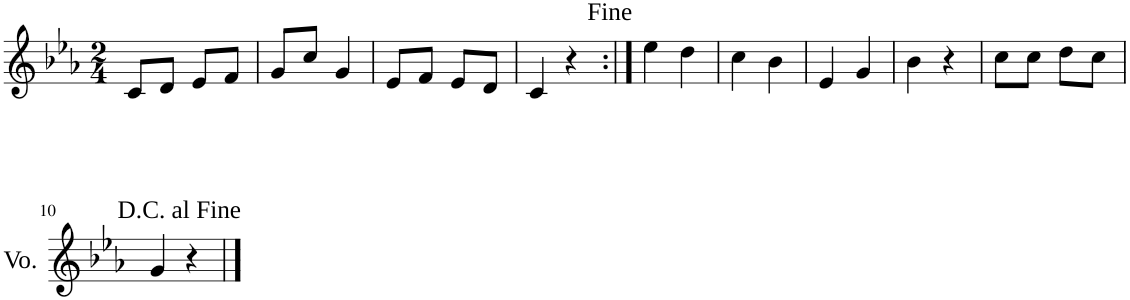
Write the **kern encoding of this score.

**kern
*part1
*staff1
*I"Voice
*I'Vo.
*clefG2
*k[b-e-a-]
*M2/4
=1
8c/L
8d/J
8e-/L
8f/J
=2
8g/L
8cc/J
4g/
=3
8e-/L
8f/J
8e-/L
8d/J
=4
4c/
4r
!LO:TX:a:t=<font face="Times New Roman"/>Fine
=5:|!
4ee-\
4dd\
=6
4cc\
4b-\
=7
4e-/
4g/
=8
4b-\
4r
=9
8cc\L
8cc\J
8dd\L
8cc\J
!!LO:LB:g=z
=10
4g/
4r
!LO:TX:a:t=<font face="Times New Roman"/>D.C. al Fine
==
*-
